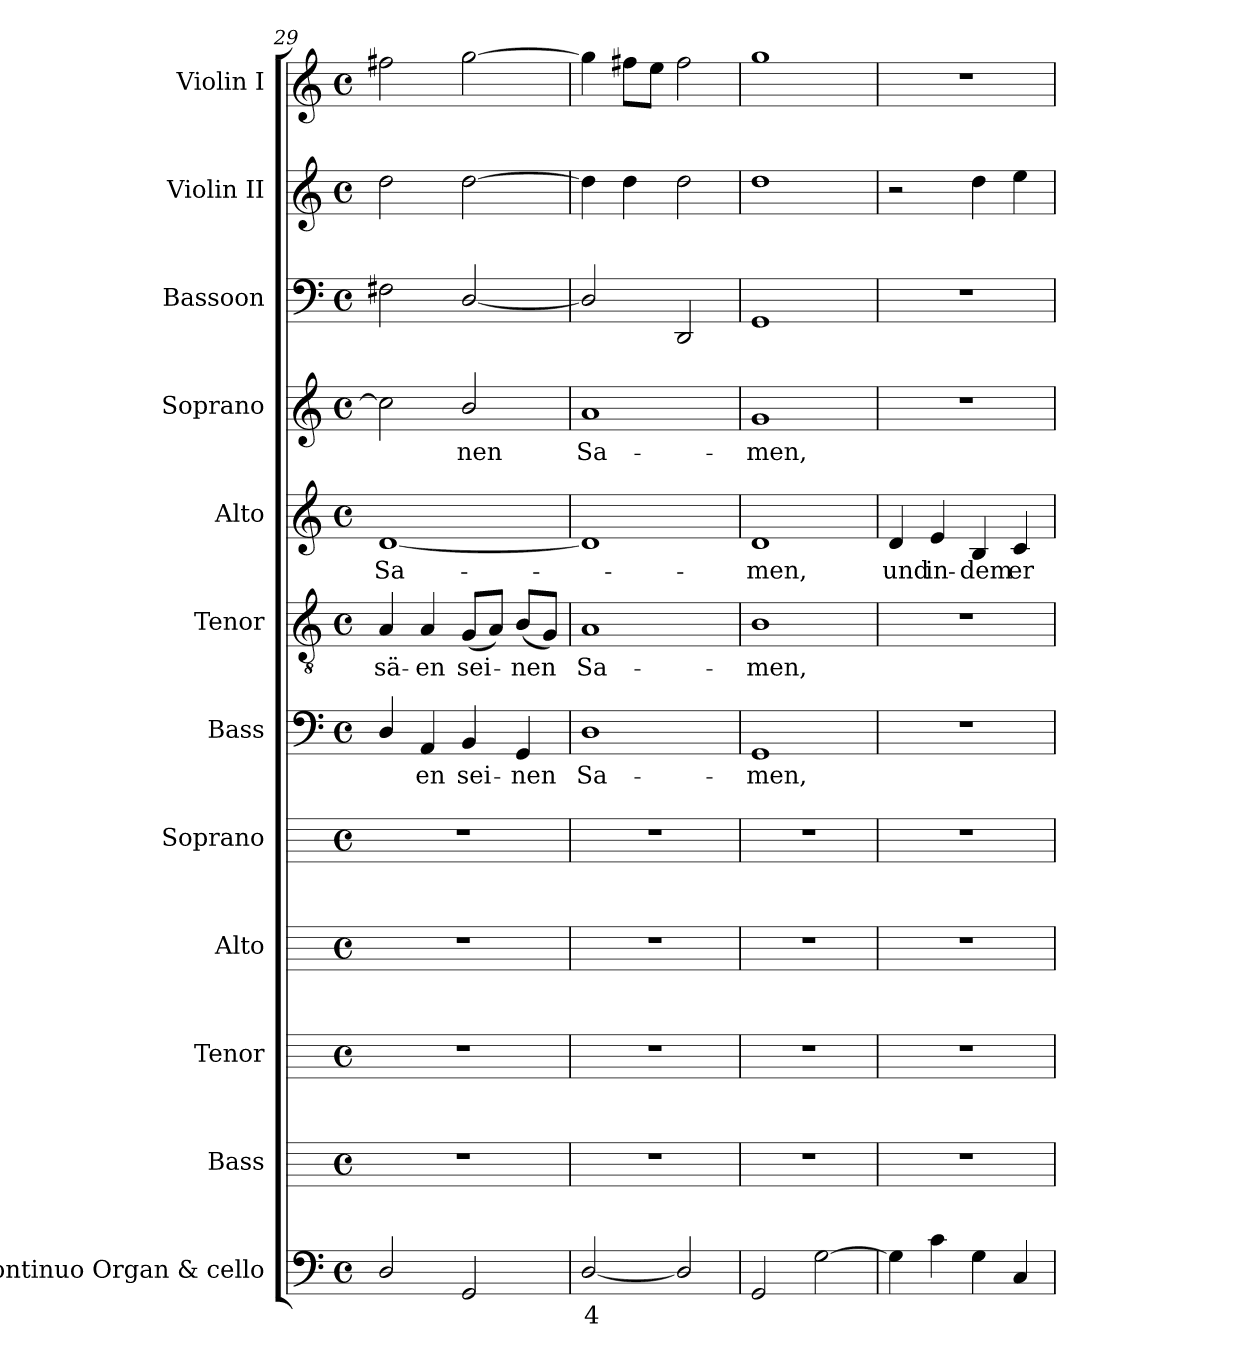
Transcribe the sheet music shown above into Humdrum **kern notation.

**kern	**text	**kern	**kern	**kern	**kern	**kern	**text	**kern	**text	**kern	**text	**kern	**text	**kern	**kern	**kern
*part12	*part12	*part11	*part10	*part9	*part8	*part7	*part7	*part6	*part6	*part5	*part5	*part4	*part4	*part3	*part2	*part1
*staff12	*staff12	*staff11	*staff10	*staff9	*staff8	*staff7	*staff7	*staff6	*staff6	*staff5	*staff5	*staff4	*staff4	*staff3	*staff2	*staff1
*I"Continuo Organ & cello	*	*I"Bass	*I"Tenor	*I"Alto	*I"Soprano	*I"Bass	*	*I"Tenor	*	*I"Alto	*	*I"Soprano	*	*I"Bassoon	*I"Violin II	*I"Violin I
*	*	*I'B	*I'T	*I'A	*I'S	*I'B	*	*I'T	*	*I'A	*	*I'S	*	*I'Bs	*I'Vn II	*I'Vn I
*clefF4	*	*	*	*	*	*clefF4	*	*clefGv2	*	*clefG2	*	*clefG2	*	*clefF4	*clefG2	*clefG2
*	*	*ITrd4c7	*ITrd4c7	*ITrd4c7	*ITrd4c7	*	*	*	*	*	*	*	*	*	*	*
*k[]	*	*	*	*	*	*k[]	*	*k[]	*	*k[]	*	*k[]	*	*k[]	*k[]	*k[]
*C:	*	*	*	*	*	*C:	*	*C:	*	*C:	*	*C:	*	*C:	*C:	*C:
*M4/4	*	*M4/4	*M4/4	*M4/4	*M4/4	*M4/4	*	*M4/4	*	*M4/4	*	*M4/4	*	*M4/4	*M4/4	*M4/4
*met(c)	*	*met(c)	*met(c)	*met(c)	*met(c)	*met(c)	*	*met(c)	*	*met(c)	*	*met(c)	*	*met(c)	*met(c)	*met(c)
=29	=29	=29	=29	=29	=29	=29	=29	=29	=29	=29	=29	=29	=29	=29	=29	=29
!	!	!	!	!	!	!	!	!	!LO:LY:b	!	!LO:LY:b	!	!	!	!	!
2D/	.	1r	1r	1r	1r	4D/	.	4A	sä-	[1d	Sa-	2cc]	.	2F#X	2dd	2ff#X
!	!	!	!	!	!	!	!LO:LY:b	!	!LO:LY:b	!	!	!	!	!	!	!
.	.	.	.	.	.	4AA	en	4A	-en	.	.	.	.	.	.	.
!	!	!	!	!	!	!	!LO:LY:b	!	!LO:LY:b	!	!	!	!LO:LY:b	!	!	!
2GG	.	.	.	.	.	4BB	sei-	(<8GL	sei-	.	.	2b/	nen	[2D/	[2dd	[2gg
.	.	.	.	.	.	.	.	8AJ)	.	.	.	.	.	.	.	.
!	!	!	!	!	!	!	!LO:LY:b	!	!LO:LY:b	!	!	!	!	!	!	!
.	.	.	.	.	.	4GG	-nen	(<8BL	nen	.	.	.	.	.	.	.
.	.	.	.	.	.	.	.	8GJ)	.	.	.	.	.	.	.	.
=30	=30	=30	=30	=30	=30	=30	=30	=30	=30	=30	=30	=30	=30	=30	=30	=30
!	!LO:LY:b	!	!	!	!	!	!LO:LY:b	!	!LO:LY:b	!	!	!	!LO:LY:b	!	!	!
[2D/	4	1r	1r	1r	1r	1D	Sa-	1A	Sa-	1d]	.	1a	Sa-	2D/]	4dd]	4gg]
.	.	.	.	.	.	.	.	.	.	.	.	.	.	.	4dd	8ff#XL
.	.	.	.	.	.	.	.	.	.	.	.	.	.	.	.	8eeJ
2D/]	.	.	.	.	.	.	.	.	.	.	.	.	.	2DD	2dd	2ff#
=31	=31	=31	=31	=31	=31	=31	=31	=31	=31	=31	=31	=31	=31	=31	=31	=31
!	!	!	!	!	!	!	!LO:LY:b	!	!LO:LY:b	!	!LO:LY:b	!	!LO:LY:b	!	!	!
2GG	.	1r	1r	1r	1r	1GG	-men,	1B	-men,	1d	men,	1g	-men,	1GG	1dd	1gg
[2G	.	.	.	.	.	.	.	.	.	.	.	.	.	.	.	.
=32	=32	=32	=32	=32	=32	=32	=32	=32	=32	=32	=32	=32	=32	=32	=32	=32
!	!	!	!	!	!	!	!	!	!	!	!LO:LY:b	!	!	!	!	!
4G]	.	1r	1r	1r	1r	1r	.	1r	.	4d	und	1r	.	1r	2r	1r
!	!	!	!	!	!	!	!	!	!	!	!LO:LY:b	!	!	!	!	!
4c	.	.	.	.	.	.	.	.	.	4e	in-	.	.	.	.	.
!	!	!	!	!	!	!	!	!	!	!	!LO:LY:b	!	!	!	!	!
4G	.	.	.	.	.	.	.	.	.	4B	-dem	.	.	.	4dd	.
!	!	!	!	!	!	!	!	!	!	!	!LO:LY:b	!	!	!	!	!
4C	.	.	.	.	.	.	.	.	.	4c	er	.	.	.	4ee	.
=	=	=	=	=	=	=	=	=	=	=	=	=	=	=	=	=
*-	*-	*-	*-	*-	*-	*-	*-	*-	*-	*-	*-	*-	*-	*-	*-	*-
